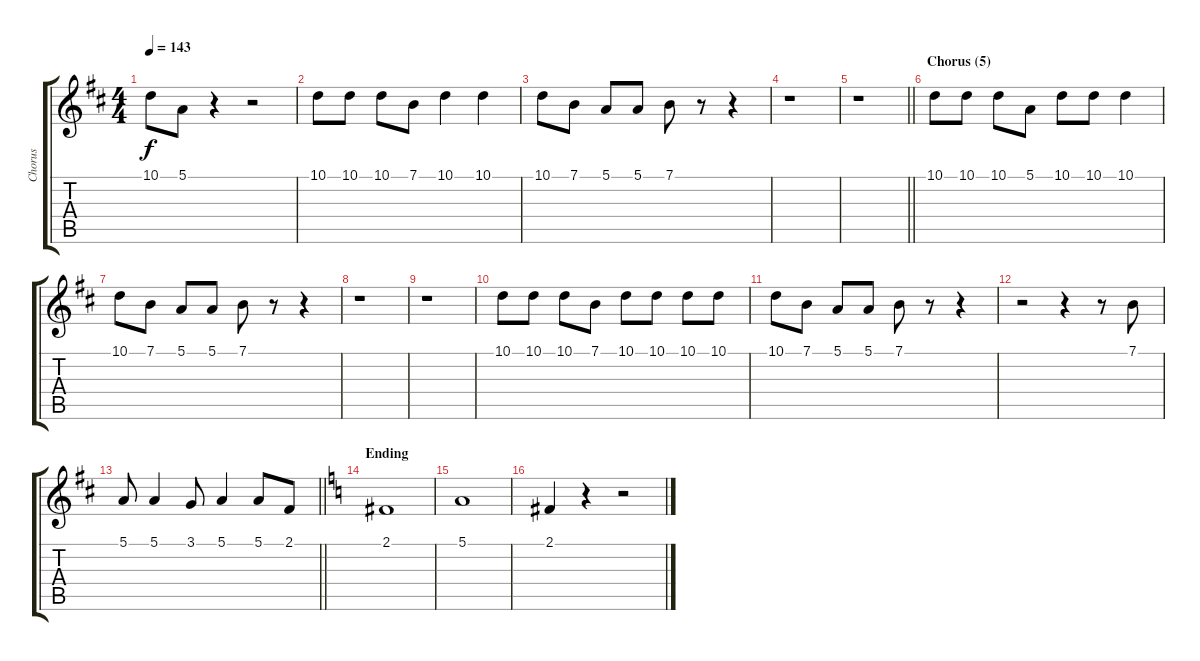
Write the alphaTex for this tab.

\track ("Chorus" "Chorus") {instrument sopranosax}
\staff {score tabs}
\tuning (E4 B3 G3 D3 A2 E2) {hide}
\ts (4 4)
\tempo 143
\clef g2
\ks d
10.1.8{dy f} 5.1.8 r.4 r.2 |
10.1.8 10.1.8 10.1.8 7.1.8 10.1.4 10.1.4 |
10.1.8 7.1.8 5.1.8 5.1.8 7.1.8 r.8 r.4 |
r.1 |
\barLineRight lightlight
r.1 |
\section ("" "Chorus (5)")
10.1.8 10.1.8 10.1.8 5.1.8 10.1.8 10.1.8 10.1.4 |
10.1.8 7.1.8 5.1.8 5.1.8 7.1.8 r.8 r.4 |
r.1 |
r.1 |
10.1.8 10.1.8 10.1.8 7.1.8 10.1.8 10.1.8 10.1.8 10.1.8 |
10.1.8 7.1.8 5.1.8 5.1.8 7.1.8 r.8 r.4 |
r.2 r.4 r.8 7.1.8 |
\barLineRight lightlight
5.1.8 5.1.4 3.1.8 5.1.4 5.1.8 2.1.8 |
\section ("" "Ending")
\ks aminor
2.1.1 |
5.1.1 |
2.1.4 r.4 r.2
